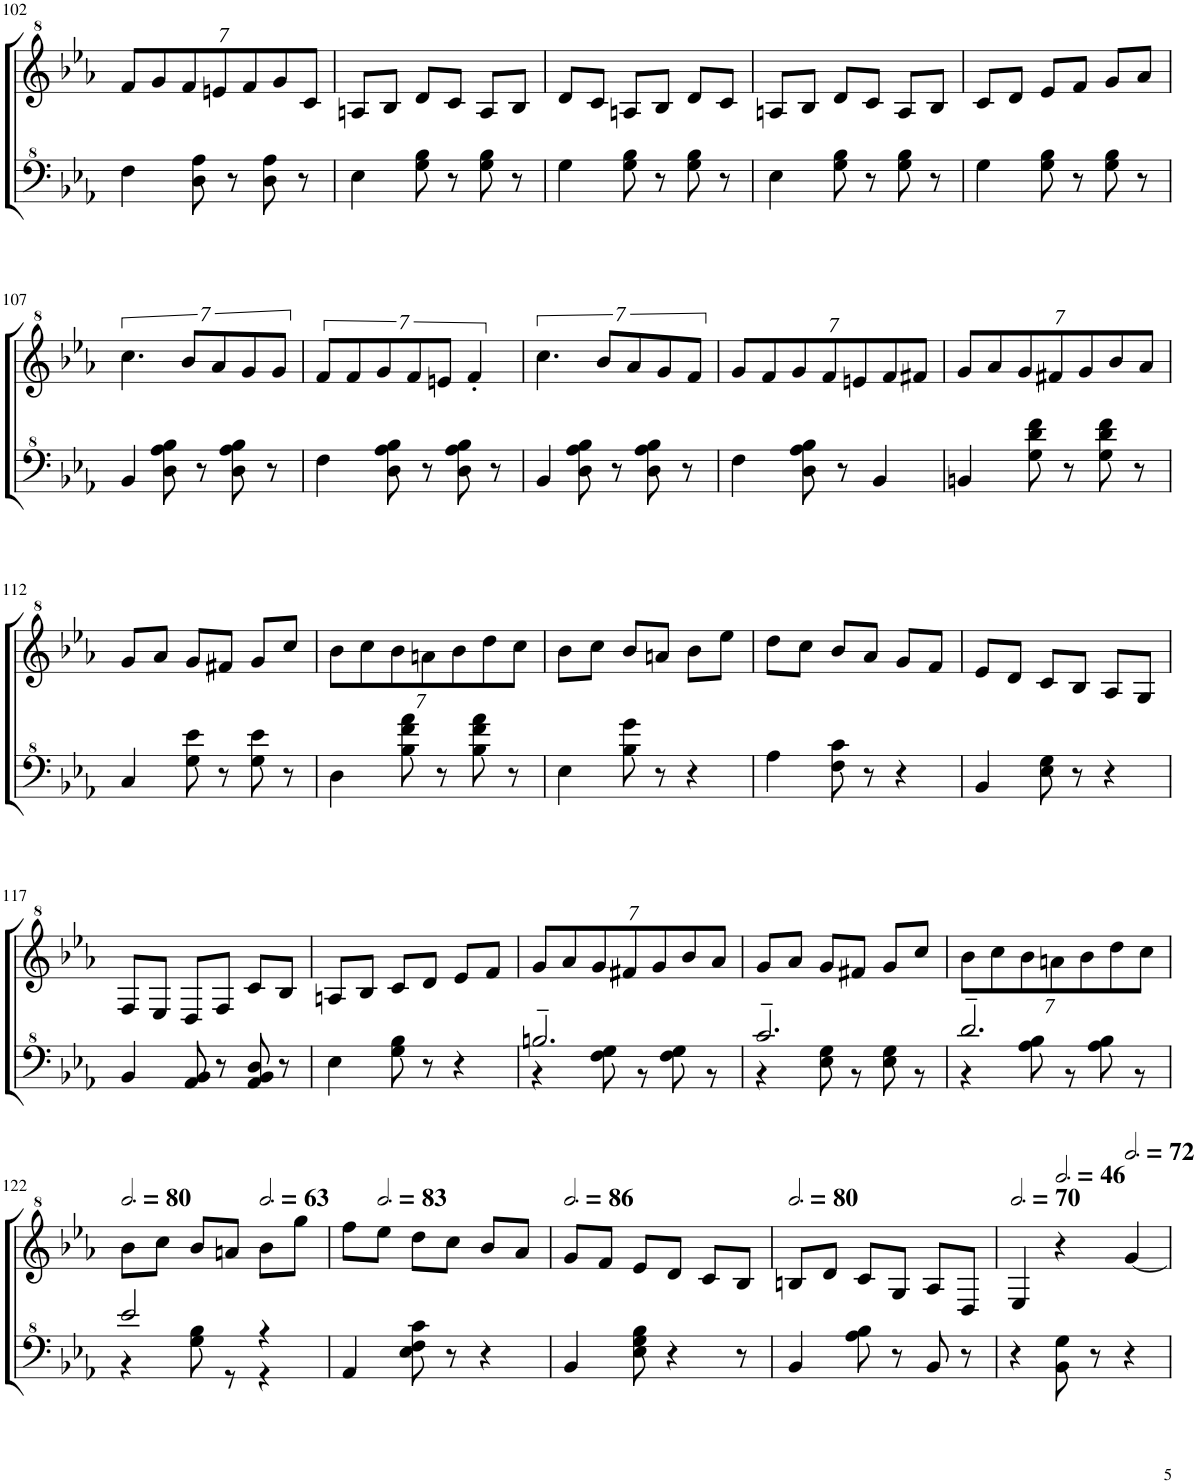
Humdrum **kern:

**kern	**kern
*part1	*part1
*staff2	*staff1
*I"Model III	*
!!LO:PB:g=z
*clefF^4	*clefG^2
*k[b-e-a-]	*k[b-e-a-]
*M3/4	*M3/4
*	*Xbrackettup
=102	=102
4f\	28%3ff/L
.	28%3gg/
.	28%3ff/
8d\ 8a-\	.
.	28%3een/
8r	.
.	28%3ff/
8d\ 8a-\	.
.	28%3gg/
8r	.
.	28%3cc/J
=103	=103
4e-\	8an/L
.	8b-/J
8g\ 8b-\	8dd/L
8r	8cc/J
8g\ 8b-\	8a/L
8r	8b-/J
=104	=104
4g\	8dd/L
.	8cc/J
8g\ 8b-\	8an/L
8r	8b-/J
8g\ 8b-\	8dd/L
8r	8cc/J
=105	=105
4e-\	8an/L
.	8b-/J
8g\ 8b-\	8dd/L
8r	8cc/J
8g\ 8b-\	8a/L
8r	8b-/J
=106	=106
4g\	8cc/L
.	8dd/J
8g\ 8b-\	8ee-/L
8r	8ff/J
8g\ 8b-\	8gg/L
8r	8aa-/J
!!LO:LB:g=z
=107	=107
*	*brackettup
4B-/	14%3.ccc\
8d\ 8a-\ 8b-\	.
.	2240ryy
.	28%3bb-/L
8r	.
.	28%3aa-/
8d\ 8a-\ 8b-\	.
.	28%3gg/
8r	.
.	[2240%239gg/
=108	=108
4f\	28%3ff/L
.	2240gg/]
.	28%3ff/
.	28%3gg/
8d\ 8a-\ 8b-\	.
.	28%3ff/
8r	.
.	28%3een/J
8d\ 8a-\ 8b-\	.
.	14%3ff'/
8r	.
2240ryy	.
=109	=109
4B-/	14%3.ccc\
8d\ 8a-\ 8b-\	.
.	2240ryy
.	28%3bb-/L
8r	.
.	28%3aa-/
8d\ 8a-\ 8b-\	.
.	28%3gg/
8r	.
.	[2240%239ff/
=110	=110
*	*Xbrackettup
4f\	28%3gg/L
.	2240ff/]
.	28%3ff/
.	28%3gg/
8d\ 8a-\ 8b-\	.
.	28%3ff/
8r	.
.	28%3een/
4B-/	.
.	28%3ff/
.	28%3ff#X/J
2240ryy	.
=111	=111
4Bn/	28%3gg/L
.	28%3aa-/
.	28%3gg/
8g\ 8dd\ 8ff\	.
.	28%3ff#X/
8r	.
.	28%3gg/
8g\ 8dd\ 8ff\	.
.	28%3bb-/
8r	.
.	28%3aa-/J
!!LO:LB:g=z
=112	=112
4c/	8gg/L
.	8aa-/J
8g\ 8ee-\	8gg/L
8r	8ff#X/J
8g\ 8ee-\	8gg/L
8r	8ccc/J
=113	=113
4d\	28%3bb-\L
.	28%3ccc\
.	28%3bb-\
8b-\ 8ff\ 8aa-\	.
.	28%3aan\
8r	.
.	28%3bb-\
8b-\ 8ff\ 8aa-\	.
.	28%3ddd\
8r	.
.	28%3ccc\J
=114	=114
4e-\	8bb-\L
.	8ccc\J
8b-\ 8gg\	8bb-/L
8r	8aan/J
4r	8bb-\L
.	8eee-\J
=115	=115
4a-\	8ddd\L
.	8ccc\J
8f\ 8cc\	8bb-/L
8r	8aa-/J
4r	8gg/L
.	8ff/J
=116	=116
4B-/	8ee-/L
.	8dd/J
8e-\ 8g\	8cc/L
8r	8b-/J
4r	8a-/L
.	8g/J
!!LO:LB:g=z
=117	=117
4B-/	8f/L
.	8e-/J
8A-/ 8B-/	8d/L
8r	8f/J
8A-/ 8B-/ 8d/	8cc/L
8r	8b-/J
=118	=118
4e-\	8an/L
.	8b-/J
8g\ 8b-\	8cc/L
8r	8dd/J
4r	8ee-/L
.	8ff/J
=119	=119
*^	*
2.bn~/	4r	28%3gg/L
.	.	28%3aa-/
.	.	28%3gg/
.	8f\ 8g\	.
.	.	28%3ff#X/
.	8r	.
.	.	28%3gg/
.	8f\ 8g\	.
.	.	28%3bb-/
.	8r	.
.	.	28%3aa-/J
=120	=120	=120
2.cc~/	4r	8gg/L
.	.	8aa-/J
.	8e-\ 8g\	8gg/L
.	8r	8ff#X/J
.	8e-\ 8g\	8gg/L
.	8r	8ccc/J
=121	=121	=121
2.dd~/	4r	28%3bb-\L
.	.	28%3ccc\
.	.	28%3bb-\
.	8a-\ 8b-\	.
.	.	28%3aan\
.	8r	.
.	.	28%3bb-\
.	8a-\ 8b-\	.
.	.	28%3ddd\
.	8r	.
.	.	28%3ccc\J
!!LO:LB:g=z
=122	=122	=122
*	*	*MM240
2ee-/	4r	8bb-\L
.	.	8ccc\J
.	8g\ 8b-\	8bb-/L
.	8r	8aan/J
*	*	*MM189
4r	4r	8bb-\L
.	.	8ggg\J
*v	*v	*
=123	=123
4A-/	8fff\L
*	*MM249
.	8eee-\J
8e-\ 8f\ 8cc\	8ddd\L
8r	8ccc\J
4r	8bb-/L
.	8aa-/J
=124	=124
*	*MM258
4B-/	8gg/L
.	8ff/J
8e-\ 8g\ 8b-\	8ee-/L
4r	8dd/J
.	8cc/L
8r	8b-/J
=125	=125
*	*MM240
4B-/	8bn/L
.	8dd/J
8a-\ 8b-\	8cc/L
8r	8g/J
8B-/	8a-/L
8r	8d/J
=126	=126
*	*MM210
4r	4e-/
*	*MM138
8B-\ 8g\	4r
8r	.
*	*MM216
4r	[4gg/
=	=
*-	*-
